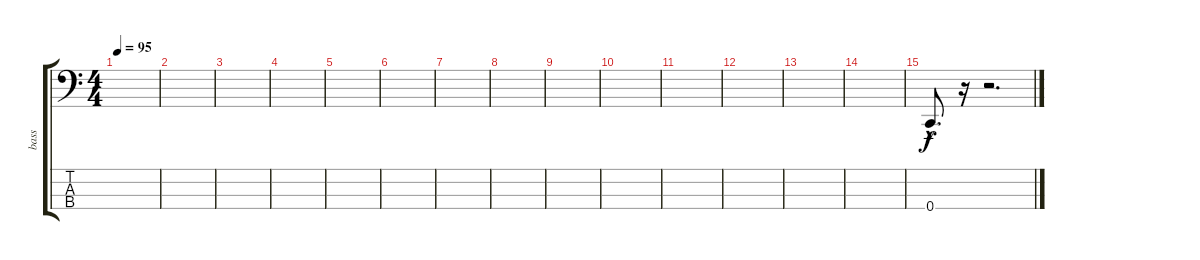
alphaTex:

\track ("bass" "bass") {instrument electricbasspick}
\staff {score tabs}
\tuning (F2 C2 G1 C1) {hide}
\ts (4 4)
\tempo 95
\clef f4
\ks c
|
|
|
|
|
|
|
|
|
|
|
|
|
|
0.4{hac}.8{d} r.16 r.2{d}
